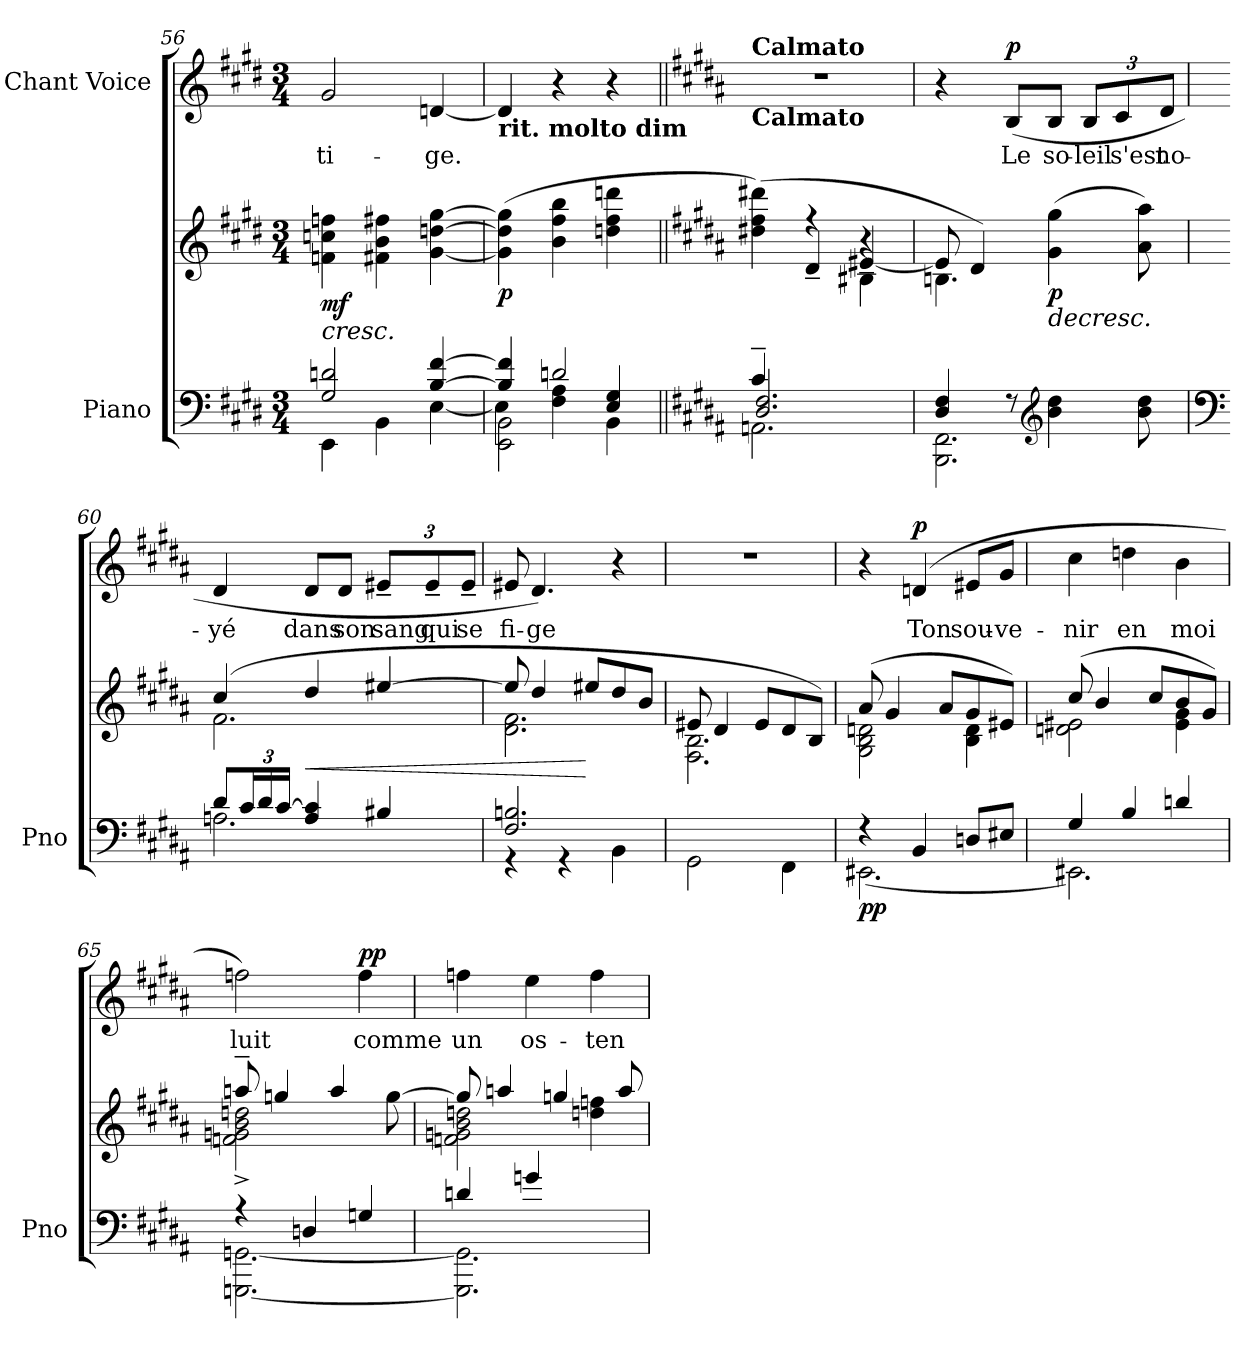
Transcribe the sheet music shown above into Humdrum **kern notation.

**kern	**kern	**dynam	**kern	**text	**dynam
*part2	*part2	*part2	*part1	*part1	*part1
*staff3	*staff2	*staff2/3	*staff1	*staff1	*staff1
*I"Piano	*	*	*I"Chant Voice	*	*
*I'Pno	*	*	*	*	*
*clefF4	*clefG2	*	*clefG2	*	*
*k[f#c#g#d#]	*k[f#c#g#d#]	*	*k[f#c#g#d#]	*	*
*M3/4	*M3/4	*	*M3/4	*	*
=56	=56	=56	=56	=56	=56
*^	*	*	*	*	*
!	!	!	!LO:HP:b	!	!LO:LY:b	!
!	!	!	!LO:DY:n=1:b	!	!	!
2G#/ 2dn/	4EE\	4fn\ 4ccn\ 4ffn\	< mf	2g#/	-ti-	.
.	4BB\	4f#X\ 4b\ 4ff#X\	.	.	.	.
!	!	!	!	!	!LO:LY:b	!
[4B/ [4f#/	[4E\	[4g#\ [4ddn\ [4gg#\	.	[4dn/	-ge.	.
=57	=57	=57	=57	=57	=57	=57
*	*^	*	*	*	*	*
!	!	!	!	!	!LO:TX:b:B:t=rit. molto dim	!	!
!	!	!	!	!LO:DY:b	!	!	!
4B/] 4f#/]	2EE\ 2BB\	4E\]	(4g#\] 4dd\] 4gg#\]	p	4d/]	.	.
2dn/	.	4F#\ 4A\	4b\ 4ff#\ 4bb\	.	4r	.	.
.	4BB\	4E/ 4G#/	4ddn\ 4ff#\ 4dddn\	.	4r	.	.
=58||	=58||	=58||	=58||	=58||	=58||	=58||	=58||
*k[f#c#g#d#a#]	*	*	*k[f#c#g#d#a#]	*	*k[f#c#g#d#a#]	*	*
*	*	*	*^	*	*	*	*
*	*	*	*	*^	*	*	*	*
!	!	!	!	!	!	!	!LO:TX:b:B:t=Calmato	!	!
!	!	!	!	!	!	!	!LO:TX:a:B:t=Calmato	!	!
!	!	!	!	!	!	!LO:DY:b	!	!	!
!	!	!	!	!	!	!LO:DY:n=1:b	!	!	!
4c#~/	2.AAn\	2.D#/ 2.F#/	(4dd#X\ 4ff#\ 4ddd#X\)	4ryy	2ryy	other-dynamics p	2.r	.	.
2ryy	.	.	4r	4d#~/	.	.	.	.	.
.	.	.	4r	[4e#X~/	4B#X\	.	.	.	.
*	*v	*v	*	*	*	*	*	*	*
*	*	*	*v	*v	*	*	*	*
!!LO:LB:g=z
=59	=59	=59	=59	=59	=59	=59	=59
4D#/ 4F#/	2.BBB\ 2.FF#\	8e#/]	4.Bn\	.	4r	.	.
.	.	4d#/)	.	.	.	.	.
!	!	!	!	!	!	!LO:LY:b	!LO:DY:b
8r	.	.	.	.	(8B/L	Le	p
*clefG2	*	*	*	*	*	*	*
!	!	!	!	!LO:HP:b	!	!LO:LY:b	!
!	!	!	!	!LO:DY:n=1:b	!	!	!
4b\ 4dd#\	.	(4g#\ 4gg#\	8ryy	> p	8B/J	so-	.
!	!	!	!	!	!	!LO:LY:b	!
.	.	.	4ryy	.	12B/L	-leil	.
!	!	!	!	!	!	!LO:LY:b	!
.	.	.	.	.	12c#/	s'est	.
8b\ 8dd#\	.	8a#\ 8aa#\)	.	[	.	.	.
!	!	!	!	!	!	!LO:LY:b	!
.	.	.	.	.	12d#/J	no-	.
=60	=60	=60	=60	=60	=60	=60	=60
*clefF4	*	*	*	*	*	*	*
!	!	!	!	!LO:DY:b	!	!LO:LY:b	!
!	!	!	!	!LO:DY:n=1:b	!	!	!
8d#/L	2.An\	(4cc#/	2.f#\	other-dynamics p	4d#/	-yé	.
*Xbrackettup	*	*	*	*	*	*	*
24c#/L	.	.	.	.	.	.	.
24d#/	.	.	.	.	.	.	.
[24c#/JJ	.	.	.	.	.	.	.
!	!	!	!	!LO:HP:b	!	!LO:LY:b	!
4A/ 4c#/]	.	4dd#/	.	<	8d#/L	dans	.
!	!	!	!	!	!	!LO:LY:b	!
.	.	.	.	.	8d#/J	son	.
!	!	!	!	!	!	!LO:LY:b	!
4B#X/	.	[4ee#X/	.	.	12e#X~/L	sang	.
!	!	!	!	!	!	!LO:LY:b	!
.	.	.	.	.	12e#~/	qui	.
!	!	!	!	!	!	!LO:LY:b	!
.	.	.	.	.	12e#~/J	se	.
*v	*v	*	*	*	*	*	*
*	*v	*v	*	*	*	*
.	.	]	.	.	.
=61	=61	=61	=61	=61	=61
*^	*^	*	*	*	*
!	!	!	!	!	!	!LO:LY:b	!
2.F#/ 2.Bn/	4r	8ee#/]	2.d#\ 2.f#\	.	8e#X/	fi-	.
!	!	!	!	!	!	!LO:LY:b	!
.	.	4dd#/	.	.	4.d#/)	-ge	.
.	4r	.	.	.	.	.	.
.	.	8ee#X/L	.	[	.	.	.
.	4BB\	8dd#/	.	.	4r	.	.
.	.	8b/J	.	.	.	.	.
*v	*v	*	*	*	*	*	*
=62	=62	=62	=62	=62	=62	=62
2GG#\	8e#X/	2.F#\ 2.B\	.	2.r	.	.
.	4d#/	.	.	.	.	.
.	8e#/L	.	.	.	.	.
4FF#\	8d#/	.	.	.	.	.
.	8B/J)	.	.	.	.	.
!!LO:LB:g=z
=63	=63	=63	=63	=63	=63	=63
*^	*	*	*	*	*	*
!	!	!	!	!LO:DY:b=2	!	!	!
4r	[2.EE#X\	(8a#/	2G#\ 2B\ 2dn\	pp	4r	.	.
.	.	4g#/	.	.	.	.	.
!	!	!	!	!	!	!LO:LY:b	!LO:DY:b
4BB/	.	.	.	.	(4dn/	Ton	p
.	.	8a#/L	.	.	.	.	.
!	!	!	!	!	!	!LO:LY:b	!
8Dn/L	.	8g#/	4B\ 4d\	.	8e#X/L	sou-	.
!	!	!	!	!	!	!LO:LY:b	!
8E#X/J	.	8e#X/J)	.	.	8g#/J	-ve-	.
=64	=64	=64	=64	=64	=64	=64	=64
!	!	!	!	!	!	!LO:LY:b	!
4G#/	2.EE#X\]	(8cc#/	2dn\ 2e#X\	.	4cc#\	-nir	.
.	.	4b/	.	.	.	.	.
!	!	!	!	!	!	!LO:LY:b	!
4B/	.	.	.	.	4ddn\	en	.
.	.	8cc#/L	.	.	.	.	.
!	!	!	!	!	!	!LO:LY:b	!
4dn/	.	8b/	4e#\ 4g#\	.	4b\	moi	.
.	.	8g#/J)	.	.	.	.	.
=65	=65	=65	=65	=65	=65	=65	=65
!	!	!	!	!	!	!LO:LY:b	!
4r	[2.GGGn\ [2.GGn\	8aan~/	2fn\^ 2gn\^ 2b\^ 2ddn\^	.	2ffn\)	luit	.
.	.	4ggn/	.	.	.	.	.
(4Dn/	.	.	.	.	.	.	.
.	.	4aa/	.	.	.	.	.
!	!	!	!	!	!	!LO:LY:b	!LO:DY:b
4Gn/	.	.	4ryy	.	4ff\	comme	pp
.	.	[8gg\	.	.	.	.	.
=66	=66	=66	=66	=66	=66	=66	=66
!	!	!	!	!	!	!LO:LY:b	!
4dn/	2.GGGn\] 2.GGn\]	8ggn/]	2fn\ 2gn\ 2b\ 2ddn\	.	4ffn\	un	.
.	.	4aan/	.	.	.	.	.
!	!	!	!	!	!	!LO:LY:b	!
4gn/	.	.	.	.	4ee\	os-	.
.	.	4gg/	.	.	.	.	.
!	!	!	!	!	!	!LO:LY:b	!
4ryy	.	.	4ddn\ 4ffn\)	.	4ff\	-ten-	.
.	.	8aa/	.	.	.	.	.
*v	*v	*	*	*	*	*	*
*	*v	*v	*	*	*	*
=	=	=	=	=	=
*-	*-	*-	*-	*-	*-
